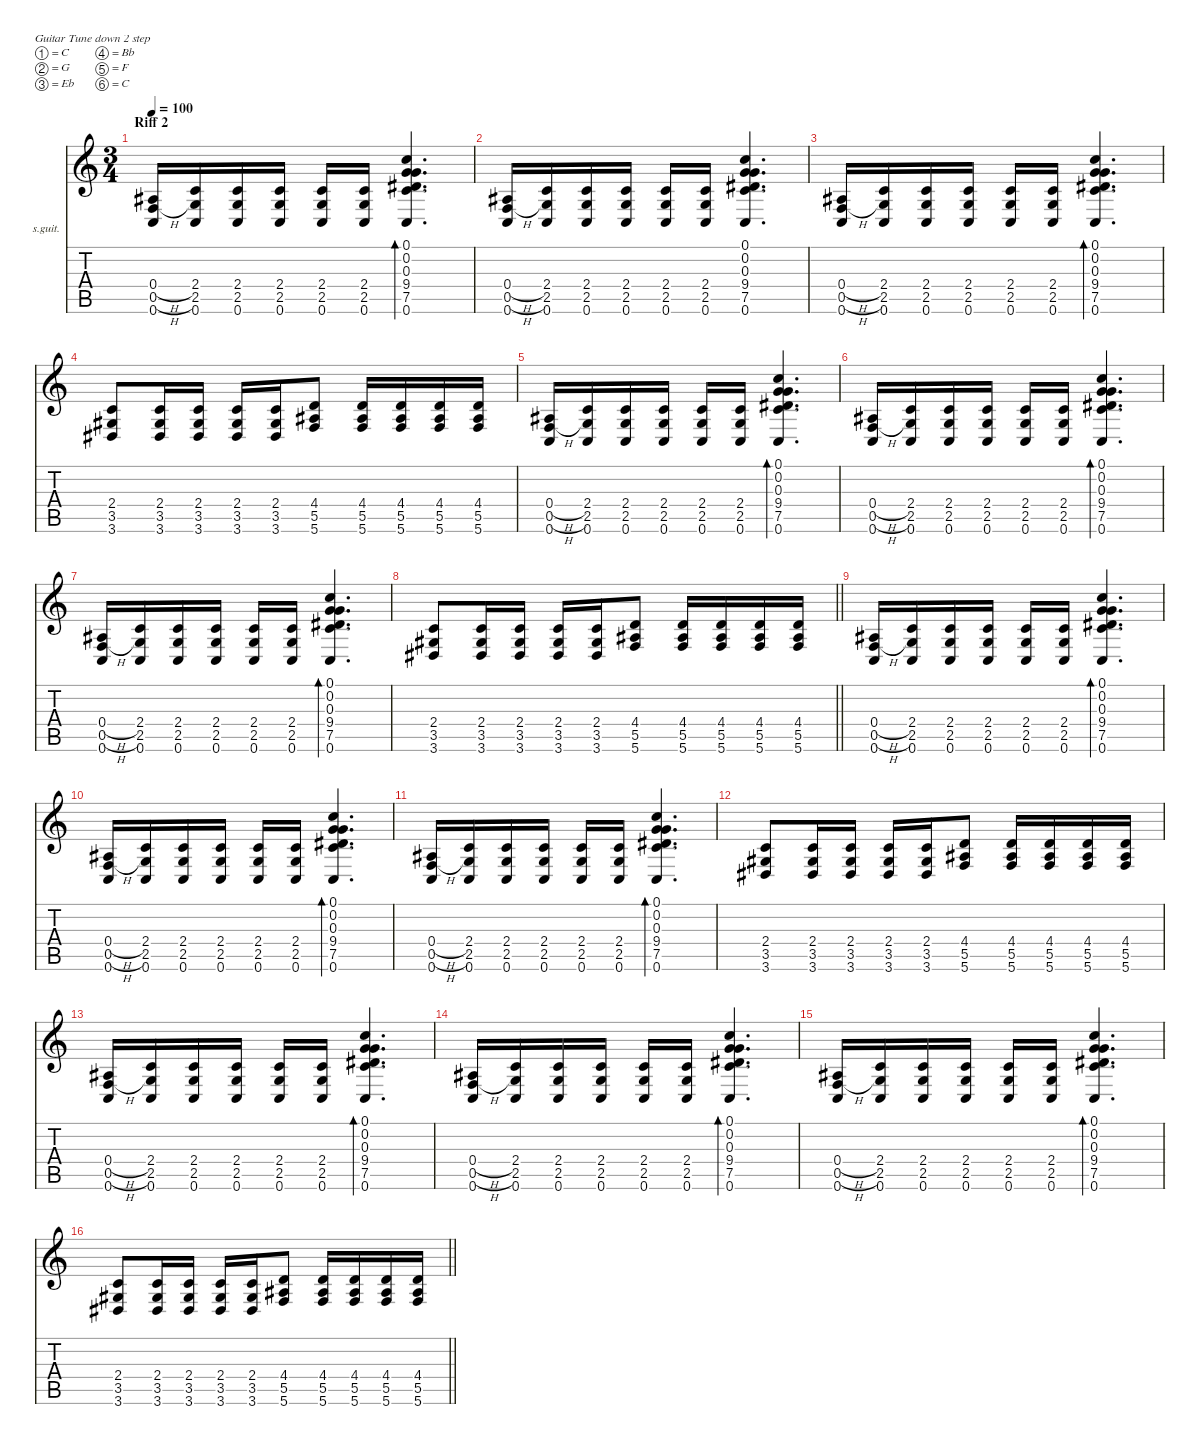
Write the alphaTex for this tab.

\defaultSystemsLayout 4
\hideDynamics
\bracketExtendMode nobrackets
\firstSystemTrackNameOrientation horizontal
\otherSystemsTrackNameOrientation horizontal
\track ("Vuurschpuwer" "s.guit.") {instrument acousticguitarsteel}
\staff {score tabs}
\tuning (C4 G3 Eb3 Bb2 F2 C2)
\ts (3 4)
\section ("" "Riff 2")
\tempo 100
\clef g2
\ks c
(0.4{h acc #} 0.5{h} 0.6).16{dy f beam Up} (2.4 2.5 0.6).16{beam Up} (2.4 2.5 0.6).16{beam Up} (2.4 2.5 0.6).16{beam Up} (2.4 2.5 0.6).16{beam Up} (2.4 2.5 0.6).16{beam Up} (0.1 0.2 0.3{acc #} 9.4 7.5 0.6).4{d bd 120 beam Up} |
(0.4{h acc #} 0.5{h} 0.6).16{beam Up} (2.4 2.5 0.6).16{beam Up} (2.4 2.5 0.6).16{beam Up} (2.4 2.5 0.6).16{beam Up} (2.4 2.5 0.6).16{beam Up} (2.4 2.5 0.6).16{beam Up} (0.1 0.2 0.3{acc #} 9.4 7.5 0.6).4{d beam Up} |
(0.4{h acc #} 0.5{h} 0.6).16{beam Up} (2.4 2.5 0.6).16{beam Up} (2.4 2.5 0.6).16{beam Up} (2.4 2.5 0.6).16{beam Up} (2.4 2.5 0.6).16{beam Up} (2.4 2.5 0.6).16{beam Up} (0.1 0.2 0.3{acc #} 9.4 7.5 0.6).4{d bd 120 beam Up} |
(2.4 3.5{acc #} 3.6{acc #}).8{beam Up} (2.4 3.5{acc #} 3.6{acc #}).16{beam Up} (2.4 3.5{acc #} 3.6{acc #}).16{beam Up} (2.4 3.5{acc #} 3.6{acc #}).16{beam Up} (2.4 3.5{acc #} 3.6{acc #}).16{beam Up} (4.4 5.5{acc #} 5.6).8{beam Up} (4.4 5.5{acc #} 5.6).16{beam Up} (4.4 5.5{acc #} 5.6).16{beam Up} (4.4 5.5{acc #} 5.6).16{beam Up} (4.4 5.5{acc #} 5.6).16{beam Up} |
(0.4{h acc #} 0.5{h} 0.6).16{beam Up} (2.4 2.5 0.6).16{beam Up} (2.4 2.5 0.6).16{beam Up} (2.4 2.5 0.6).16{beam Up} (2.4 2.5 0.6).16{beam Up} (2.4 2.5 0.6).16{beam Up} (0.1 0.2 0.3{acc #} 9.4 7.5 0.6).4{d bd 120 beam Up} |
(0.4{h acc #} 0.5{h} 0.6).16{beam Up} (2.4 2.5 0.6).16{beam Up} (2.4 2.5 0.6).16{beam Up} (2.4 2.5 0.6).16{beam Up} (2.4 2.5 0.6).16{beam Up} (2.4 2.5 0.6).16{beam Up} (0.1 0.2 0.3{acc #} 9.4 7.5 0.6).4{d bd 120 beam Up} |
(0.4{h acc #} 0.5{h} 0.6).16{beam Up} (2.4 2.5 0.6).16{beam Up} (2.4 2.5 0.6).16{beam Up} (2.4 2.5 0.6).16{beam Up} (2.4 2.5 0.6).16{beam Up} (2.4 2.5 0.6).16{beam Up} (0.1 0.2 0.3{acc #} 9.4 7.5 0.6).4{d bd 120 beam Up} |
\barLineRight lightlight
(2.4 3.5{acc #} 3.6{acc #}).8{beam Up} (2.4 3.5{acc #} 3.6{acc #}).16{beam Up} (2.4 3.5{acc #} 3.6{acc #}).16{beam Up} (2.4 3.5{acc #} 3.6{acc #}).16{beam Up} (2.4 3.5{acc #} 3.6{acc #}).16{beam Up} (4.4 5.5{acc #} 5.6).8{beam Up} (4.4 5.5{acc #} 5.6).16{beam Up} (4.4 5.5{acc #} 5.6).16{beam Up} (4.4 5.5{acc #} 5.6).16{beam Up} (4.4 5.5{acc #} 5.6).16{beam Up} |
(0.4{h acc #} 0.5{h} 0.6).16{beam Up} (2.4 2.5 0.6).16{beam Up} (2.4 2.5 0.6).16{beam Up} (2.4 2.5 0.6).16{beam Up} (2.4 2.5 0.6).16{beam Up} (2.4 2.5 0.6).16{beam Up} (0.1 0.2 0.3{acc #} 9.4 7.5 0.6).4{d bd 120 beam Up} |
(0.4{h acc #} 0.5{h} 0.6).16{beam Up} (2.4 2.5 0.6).16{beam Up} (2.4 2.5 0.6).16{beam Up} (2.4 2.5 0.6).16{beam Up} (2.4 2.5 0.6).16{beam Up} (2.4 2.5 0.6).16{beam Up} (0.1 0.2 0.3{acc #} 9.4 7.5 0.6).4{d bd 120 beam Up} |
(0.4{h acc #} 0.5{h} 0.6).16{beam Up} (2.4 2.5 0.6).16{beam Up} (2.4 2.5 0.6).16{beam Up} (2.4 2.5 0.6).16{beam Up} (2.4 2.5 0.6).16{beam Up} (2.4 2.5 0.6).16{beam Up} (0.1 0.2 0.3{acc #} 9.4 7.5 0.6).4{d bd 120 beam Up} |
(2.4 3.5{acc #} 3.6{acc #}).8{beam Up} (2.4 3.5{acc #} 3.6{acc #}).16{beam Up} (2.4 3.5{acc #} 3.6{acc #}).16{beam Up} (2.4 3.5{acc #} 3.6{acc #}).16{beam Up} (2.4 3.5{acc #} 3.6{acc #}).16{beam Up} (4.4 5.5{acc #} 5.6).8{beam Up} (4.4 5.5{acc #} 5.6).16{beam Up} (4.4 5.5{acc #} 5.6).16{beam Up} (4.4 5.5{acc #} 5.6).16{beam Up} (4.4 5.5{acc #} 5.6).16{beam Up} |
(0.4{h acc #} 0.5{h} 0.6).16{beam Up} (2.4 2.5 0.6).16{beam Up} (2.4 2.5 0.6).16{beam Up} (2.4 2.5 0.6).16{beam Up} (2.4 2.5 0.6).16{beam Up} (2.4 2.5 0.6).16{beam Up} (0.1 0.2 0.3{acc #} 9.4 7.5 0.6).4{d bd 120 beam Up} |
(0.4{h acc #} 0.5{h} 0.6).16{beam Up} (2.4 2.5 0.6).16{beam Up} (2.4 2.5 0.6).16{beam Up} (2.4 2.5 0.6).16{beam Up} (2.4 2.5 0.6).16{beam Up} (2.4 2.5 0.6).16{beam Up} (0.1 0.2 0.3{acc #} 9.4 7.5 0.6).4{d bd 120 beam Up} |
(0.4{h acc #} 0.5{h} 0.6).16{beam Up} (2.4 2.5 0.6).16{beam Up} (2.4 2.5 0.6).16{beam Up} (2.4 2.5 0.6).16{beam Up} (2.4 2.5 0.6).16{beam Up} (2.4 2.5 0.6).16{beam Up} (0.1 0.2 0.3{acc #} 9.4 7.5 0.6).4{d bd 120 beam Up} |
\barLineRight lightlight
(2.4 3.5{acc #} 3.6{acc #}).8{beam Up} (2.4 3.5{acc #} 3.6{acc #}).16{beam Up} (2.4 3.5{acc #} 3.6{acc #}).16{beam Up} (2.4 3.5{acc #} 3.6{acc #}).16{beam Up} (2.4 3.5{acc #} 3.6{acc #}).16{beam Up} (4.4 5.5{acc #} 5.6).8{beam Up} (4.4 5.5{acc #} 5.6).16{beam Up} (4.4 5.5{acc #} 5.6).16{beam Up} (4.4 5.5{acc #} 5.6).16{beam Up} (4.4 5.5{acc #} 5.6).16{beam Up}
